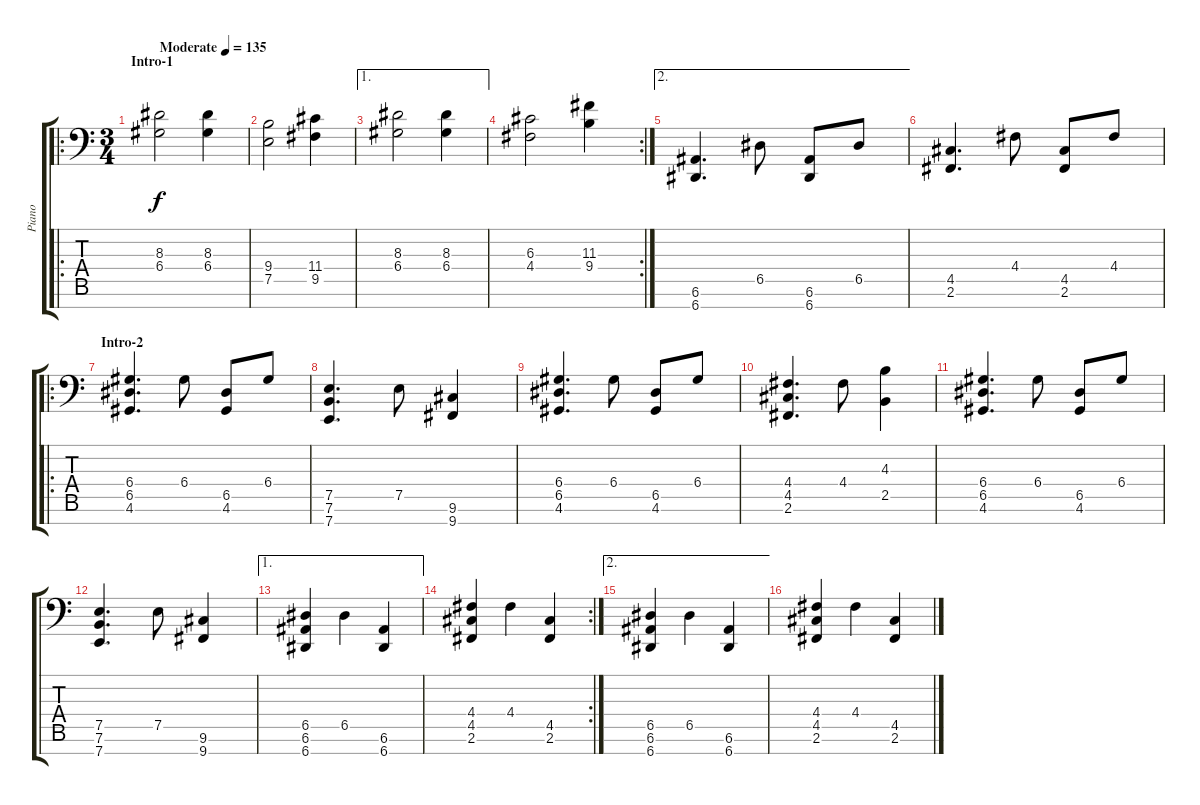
\track ("Piano" "Piano") {instrument acousticgrandpiano}
\staff {score tabs}
\tuning (E4 B3 G3 D3 A2 E2 A1) {hide}
\ro
\ts (3 4)
\section ("" "Intro-1")
\tempo (135 "Moderate")
\clef f4
\ks c
(8.3 6.4).2{dy f instrument acousticgrandpiano} (8.3 6.4).4 |
(9.4 7.5).2 (11.4 9.5).4 |
\ae 1
(8.3 6.4).2 (8.3 6.4).4 |
\rc 2
(6.3 4.4).2 (11.3 9.4).4 |
\ae 2
(6.6 6.7).4{d} 6.5.8 (6.6 6.7).8 6.5.8 |
(4.5 2.6).4{d} 4.4.8 (4.5 2.6).8 4.4.8 |
\ro
\section ("" "Intro-2")
(6.4 6.5 4.6).4{d} 6.4.8 (6.5 4.6).8 6.4.8 |
(7.5 7.6 7.7).4{d} 7.5.8 (9.6 9.7).4 |
(6.4 6.5 4.6).4{d} 6.4.8 (6.5 4.6).8 6.4.8 |
(4.4 4.5 2.6).4{d} 4.4.8 (4.3 2.5).4 |
(6.4 6.5 4.6).4{d} 6.4.8 (6.5 4.6).8 6.4.8 |
(7.5 7.6 7.7).4{d} 7.5.8 (9.6 9.7).4 |
\ae 1
(6.5 6.6 6.7).4 6.5.4 (6.6 6.7).4 |
\rc 2
(4.4 4.5 2.6).4 4.4.4 (4.5 2.6).4 |
\ae 2
(6.5 6.6 6.7).4 6.5.4 (6.6 6.7).4 |
(4.4 4.5 2.6).4 4.4.4 (4.5 2.6).4
